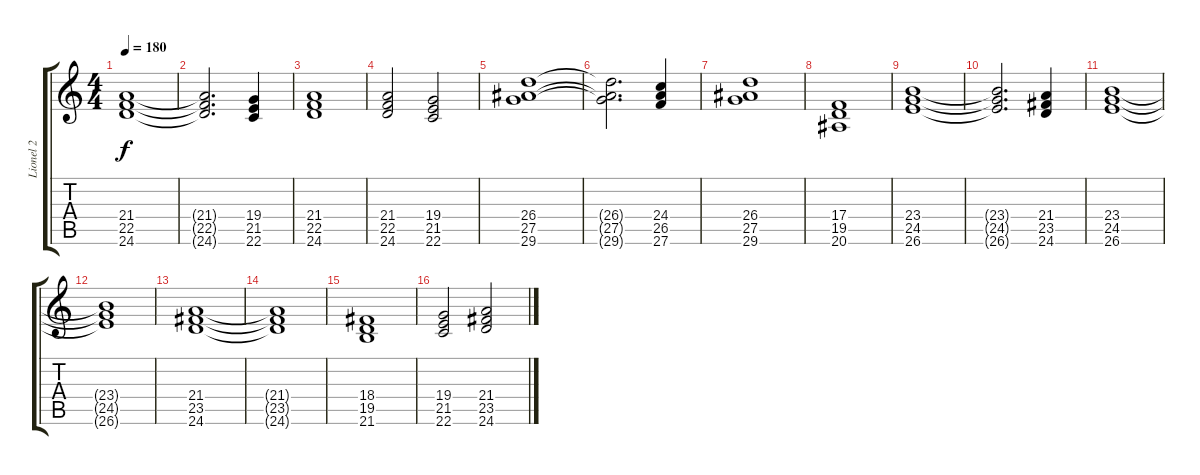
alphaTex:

\track ("Lionel 2" "Lionel 2") {instrument stringensemble1}
\staff {score tabs}
\tuning (D4 A3 F3 C3 G2 D2) {hide}
\ts (4 4)
\tempo 180
\clef g2
\ks c
(21.4 22.5 24.6).1{dy f} |
(21.4{t} 22.5{t} 24.6{t}).2{d} (19.4 21.5 22.6).4 |
(21.4 22.5 24.6).1 |
(21.4 22.5 24.6).2 (19.4 21.5 22.6).2 |
(26.4 27.5 29.6).1 |
(26.4{t} 27.5{t} 29.6{t}).2{d} (24.4 26.5 27.6).4 |
(26.4 27.5 29.6).1 |
(17.4 19.5 20.6).1 |
(23.4 24.5 26.6).1 |
(23.4{t} 24.5{t} 26.6{t}).2{d} (21.4 23.5 24.6).4 |
(23.4 24.5 26.6).1 |
(23.4{t} 24.5{t} 26.6{t}).1 |
(21.4 23.5 24.6).1 |
(21.4{t} 23.5{t} 24.6{t}).1 |
(18.4 19.5 21.6).1 |
(19.4 21.5 22.6).2 (21.4 23.5 24.6).2
